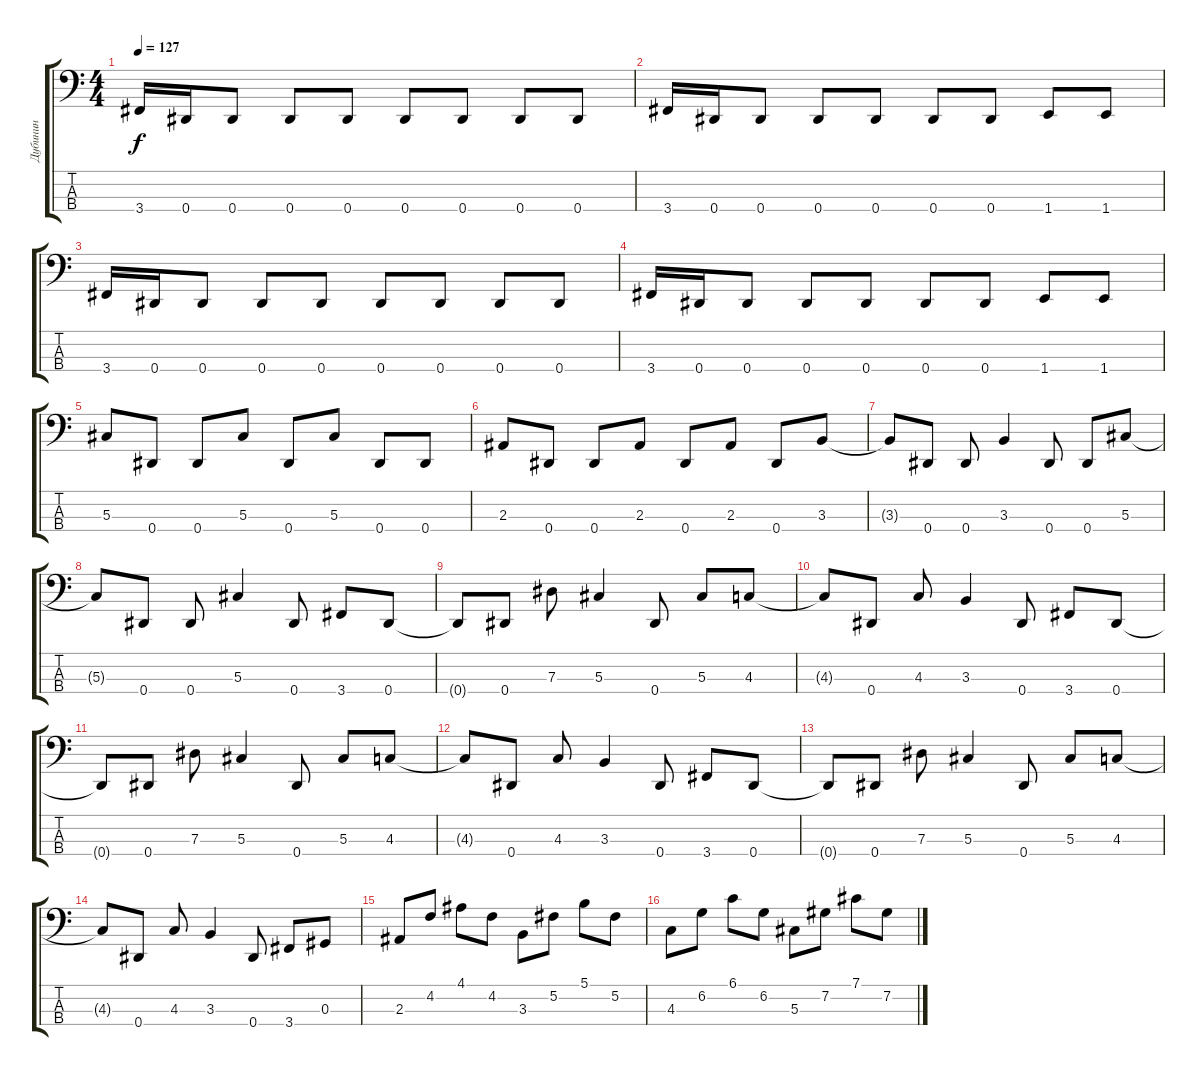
\track ("Дубинин" "Дубинин") {instrument electricbassfinger}
\staff {score tabs}
\tuning (Gb2 Db2 Ab1 Eb1) {hide}
\ts (4 4)
\tempo 127
\clef f4
\ks c
3.4.16{dy f} 0.4.16 0.4.8 0.4.8 0.4.8 0.4.8 0.4.8 0.4.8 0.4.8 |
3.4.16 0.4.16 0.4.8 0.4.8 0.4.8 0.4.8 0.4.8 1.4.8 1.4.8 |
3.4.16 0.4.16 0.4.8 0.4.8 0.4.8 0.4.8 0.4.8 0.4.8 0.4.8 |
3.4.16 0.4.16 0.4.8 0.4.8 0.4.8 0.4.8 0.4.8 1.4.8 1.4.8 |
5.3.8 0.4.8 0.4.8 5.3.8 0.4.8 5.3.8 0.4.8 0.4.8 |
2.3.8 0.4.8 0.4.8 2.3.8 0.4.8 2.3.8 0.4.8 3.3.8 |
3.3{t}.8 0.4.8 0.4.8 3.3.4 0.4.8 0.4.8 5.3.8 |
5.3{t}.8 0.4.8 0.4.8 5.3.4 0.4.8 3.4.8 0.4.8 |
0.4{t}.8 0.4.8 7.3.8 5.3.4 0.4.8 5.3.8 4.3.8 |
4.3{t}.8 0.4.8 4.3.8 3.3.4 0.4.8 3.4.8 0.4.8 |
0.4{t}.8 0.4.8 7.3.8 5.3.4 0.4.8 5.3.8 4.3.8 |
4.3{t}.8 0.4.8 4.3.8 3.3.4 0.4.8 3.4.8 0.4.8 |
0.4{t}.8 0.4.8 7.3.8 5.3.4 0.4.8 5.3.8 4.3.8 |
4.3{t}.8 0.4.8 4.3.8 3.3.4 0.4.8 3.4.8 0.3.8 |
2.3.8 4.2.8 4.1.8 4.2.8 3.3.8 5.2.8 5.1.8 5.2.8 |
4.3.8 6.2.8 6.1.8 6.2.8 5.3.8 7.2.8 7.1.8 7.2.8
